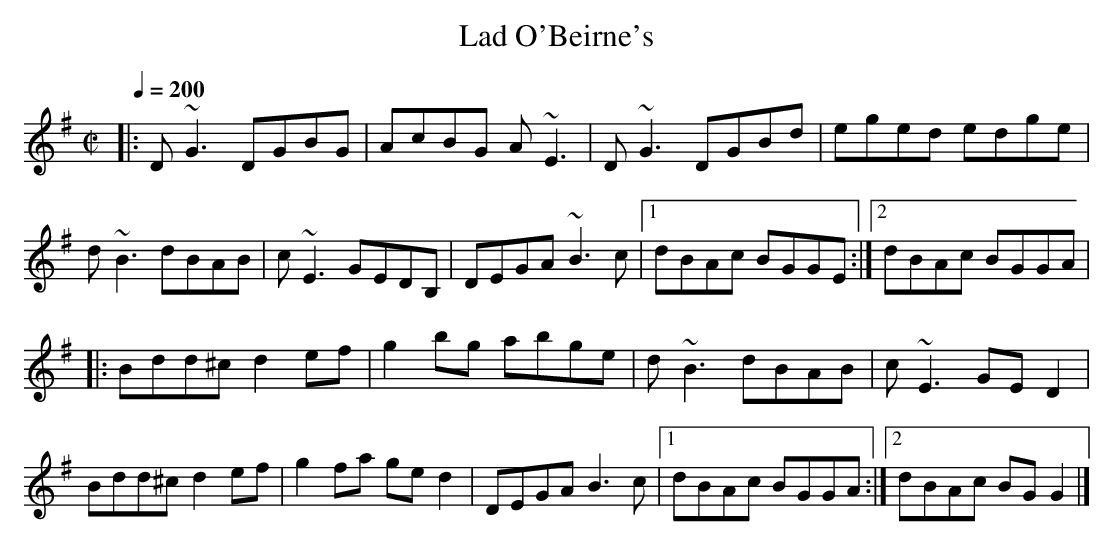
X:1
T:Lad O'Beirne's
M:C|
L:1/8
Q:1/4=200
K:G
|:D~G3 DGBG|AcBG A~E3|D~G3 DGBd|eged edge|
d~B3 dBAB|c~E3 GEDB,|DEGA ~B3c|1 dBAc BGGE:|2 dBAc BGGA|
|:Bdd^c d2ef|g2bg abge|d~B3 dBAB|c~E3 GED2|
Bdd^c d2ef|g2fa ged2|DEGA B3c|1 dBAc BGGA:|2 dBAc BGG2|]
